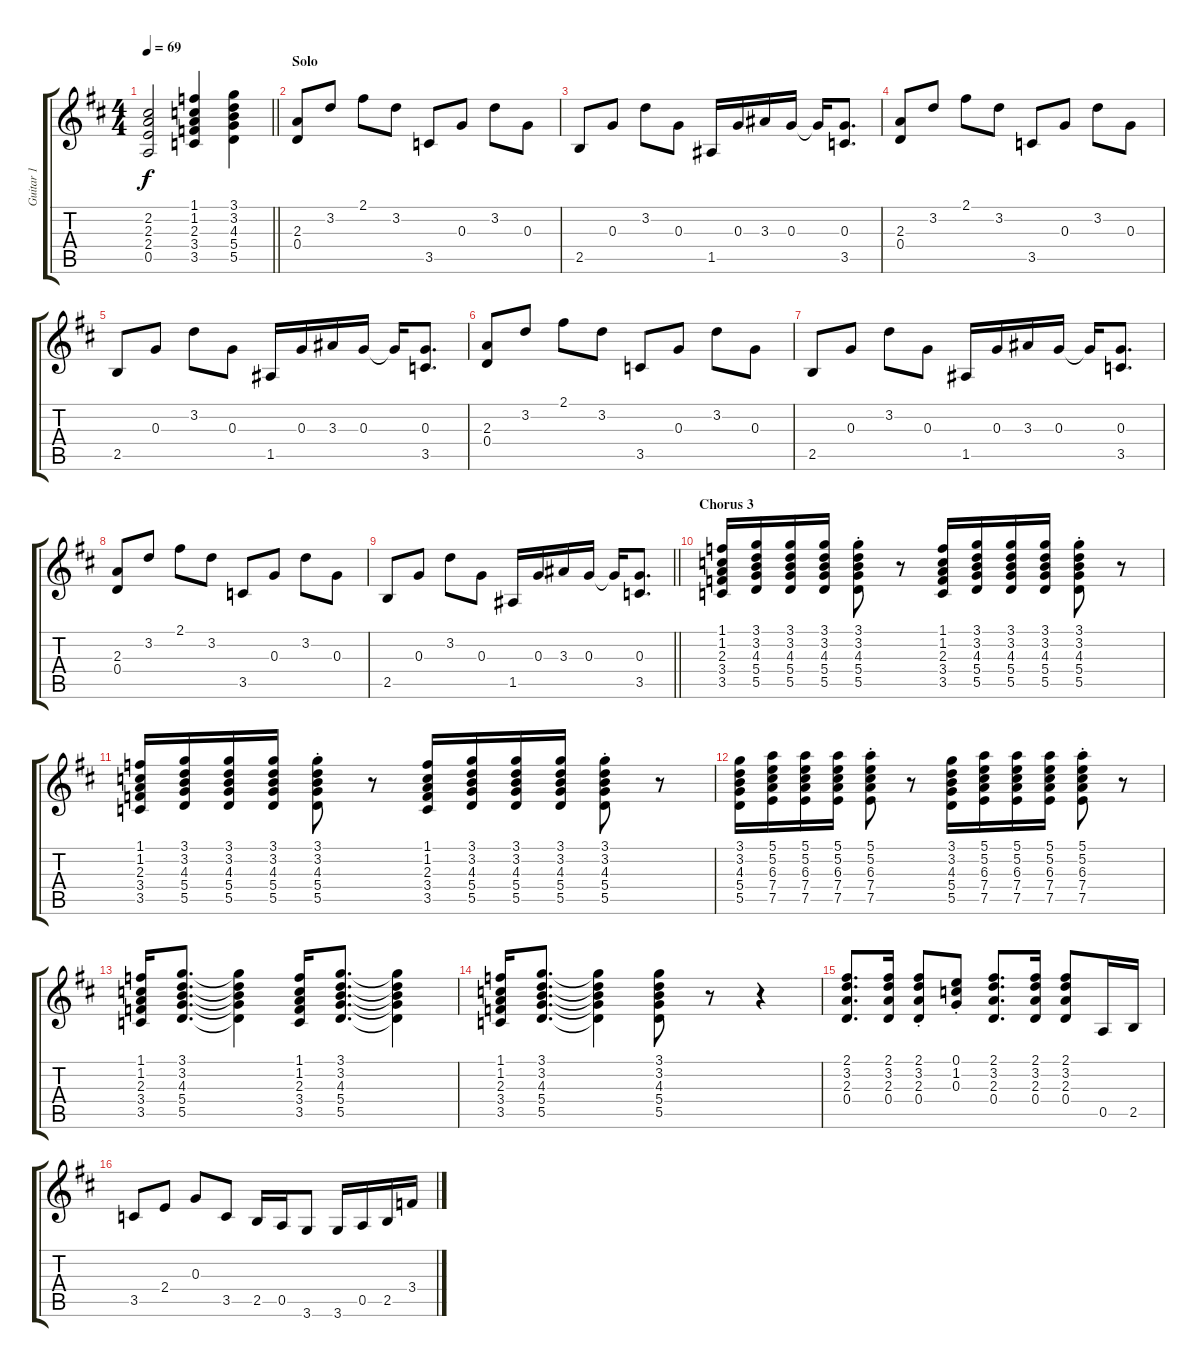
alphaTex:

\track ("Guitar 1" "Guitar 1") {instrument acousticguitarsteel}
\staff {score tabs}
\tuning (E4 B3 G3 D3 A2 E2) {hide}
\ts (4 4)
\tempo 69
\clef g2
\barLineRight lightlight
\ks d
(2.2 2.3 2.4 0.5).2{dy f} (1.1 1.2 2.3 3.4 3.5).4 (3.1 3.2 4.3 5.4 5.5).4 |
\section ("" "Solo ")
(2.3 0.4).8 3.2.8 2.1.8 3.2.8 3.5.8 0.3.8 3.2.8 0.3.8 |
2.5.8 0.3.8 3.2.8 0.3.8 1.5.16 0.3.16 3.3.16 0.3.16 0.3{t}.16 (0.3 3.5).8{d} |
(2.3 0.4).8 3.2.8 2.1.8 3.2.8 3.5.8 0.3.8 3.2.8 0.3.8 |
2.5.8 0.3.8 3.2.8 0.3.8 1.5.16 0.3.16 3.3.16 0.3.16 0.3{t}.16 (0.3 3.5).8{d} |
(2.3 0.4).8 3.2.8 2.1.8 3.2.8 3.5.8 0.3.8 3.2.8 0.3.8 |
2.5.8 0.3.8 3.2.8 0.3.8 1.5.16 0.3.16 3.3.16 0.3.16 0.3{t}.16 (0.3 3.5).8{d} |
(2.3 0.4).8 3.2.8 2.1.8 3.2.8 3.5.8 0.3.8 3.2.8 0.3.8 |
\barLineRight lightlight
2.5.8 0.3.8 3.2.8 0.3.8 1.5.16 0.3.16 3.3.16 0.3.16 0.3{t}.16 (0.3 3.5).8{d} |
\section ("" "Chorus 3")
(1.1 1.2 2.3 3.4 3.5).16 (3.1 3.2 4.3 5.4 5.5).16 (3.1 3.2 4.3 5.4 5.5).16 (3.1 3.2 4.3 5.4 5.5).16 (3.1{st} 3.2 4.3 5.4 5.5).8 r.8 (1.1 1.2 2.3 3.4 3.5).16 (3.1 3.2 4.3 5.4 5.5).16 (3.1 3.2 4.3 5.4 5.5).16 (3.1 3.2 4.3 5.4 5.5).16 (3.1{st} 3.2 4.3 5.4 5.5).8 r.8 |
(1.1 1.2 2.3 3.4 3.5).16 (3.1 3.2 4.3 5.4 5.5).16 (3.1 3.2 4.3 5.4 5.5).16 (3.1 3.2 4.3 5.4 5.5).16 (3.1{st} 3.2 4.3 5.4 5.5).8 r.8 (1.1 1.2 2.3 3.4 3.5).16 (3.1 3.2 4.3 5.4 5.5).16 (3.1 3.2 4.3 5.4 5.5).16 (3.1 3.2 4.3 5.4 5.5).16 (3.1{st} 3.2 4.3 5.4 5.5).8 r.8 |
(3.1 3.2 4.3 5.4 5.5).16 (5.1 5.2 6.3 7.4 7.5).16 (5.1 5.2 6.3 7.4 7.5).16 (5.1 5.2 6.3 7.4 7.5).16 (5.1{st} 5.2 6.3 7.4 7.5).8 r.8 (3.1 3.2 4.3 5.4 5.5).16 (5.1 5.2 6.3 7.4 7.5).16 (5.1 5.2 6.3 7.4 7.5).16 (5.1 5.2 6.3 7.4 7.5).16 (5.1{st} 5.2 6.3 7.4 7.5).8 r.8 |
(1.1 1.2 2.3 3.4 3.5).16 (3.1 3.2 4.3 5.4 5.5).8{d} (3.1{t} 3.2{t} 4.3{t} 5.4{t} 5.5{t}).4 (1.1 1.2 2.3 3.4 3.5).16 (3.1 3.2 4.3 5.4 5.5).8{d} (3.1{t} 3.2{t} 4.3{t} 5.4{t} 5.5{t}).4 |
(1.1 1.2 2.3 3.4 3.5).16 (3.1 3.2 4.3 5.4 5.5).8{d} (3.1{t} 3.2{t} 4.3{t} 5.4{t} 5.5{t}).4 (3.1 3.2 4.3 5.4 5.5).8 r.8 r.4 |
(2.1 3.2 2.3 0.4).8{d} (2.1 3.2 2.3 0.4).16 (2.1{st} 3.2 2.3 0.4).8 (0.1 1.2 0.3{st}).8 (2.1 3.2 2.3 0.4).8{d} (2.1 3.2 2.3 0.4).16 (2.1 3.2 2.3 0.4).8 0.5.16 2.5.16 |
3.5.8 2.4.8 0.3.8 3.5.8 2.5.16 0.5.16 3.6.8 3.6.16 0.5.16 2.5.16 3.4.16
